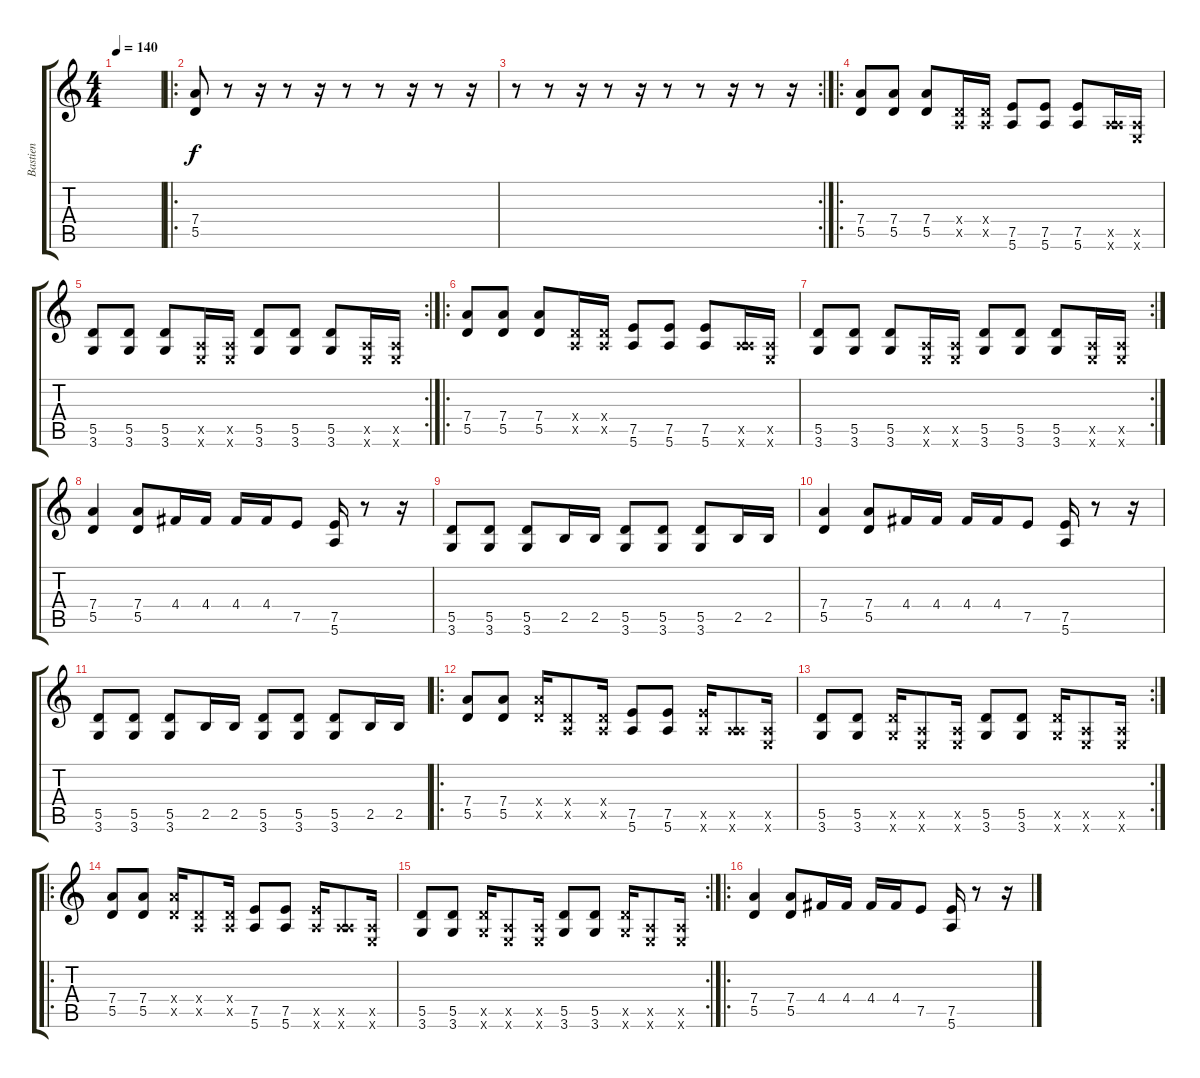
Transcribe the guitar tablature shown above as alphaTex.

\track ("Bastien" "Bastien") {instrument distortionguitar}
\staff {score tabs}
\tuning (E4 B3 G3 D3 A2 E2) {hide}
\ts (4 4)
\tempo 140
\clef g2
\ks c
|
\ro
(7.4 5.5).8 r.8 r.16 r.8 r.16 r.8 r.8 r.16 r.8 r.16 |
\rc 2
r.8 r.8 r.16 r.8 r.16 r.8 r.8 r.16 r.8 r.16 |
\ro
(7.4 5.5).8 (7.4 5.5).8 (7.4 5.5).8 (0.4{x} 0.5{x}).16 (0.4{x} 0.5{x}).16 (7.5 5.6).8 (7.5 5.6).8 (7.5 5.6).8 (0.5{x} 5.6{x}).16 (0.5{x} 0.6{x}).16 |
\rc 2
(5.5 3.6).8 (5.5 3.6).8 (5.5 3.6).8 (0.5{x} 0.6{x}).16 (0.5{x} 0.6{x}).16 (5.5 3.6).8 (5.5 3.6).8 (5.5 3.6).8 (0.5{x} 0.6{x}).16 (0.5{x} 0.6{x}).16 |
\ro
(7.4 5.5).8 (7.4 5.5).8 (7.4 5.5).8 (0.4{x} 0.5{x}).16 (0.4{x} 0.5{x}).16 (7.5 5.6).8 (7.5 5.6).8 (7.5 5.6).8 (0.5{x} 5.6{x}).16 (0.5{x} 0.6{x}).16 |
\rc 2
(5.5 3.6).8 (5.5 3.6).8 (5.5 3.6).8 (0.5{x} 0.6{x}).16 (0.5{x} 0.6{x}).16 (5.5 3.6).8 (5.5 3.6).8 (5.5 3.6).8 (0.5{x} 0.6{x}).16 (0.5{x} 0.6{x}).16 |
(7.4 5.5).4 (7.4 5.5).8 4.4.16 4.4.16 4.4.16 4.4.16 7.5.8 (7.5 5.6).16 r.8 r.16 |
(5.5 3.6).8 (5.5 3.6).8 (5.5 3.6).8 2.5.16 2.5.16 (5.5 3.6).8 (5.5 3.6).8 (5.5 3.6).8 2.5.16 2.5.16 |
(7.4 5.5).4 (7.4 5.5).8 4.4.16 4.4.16 4.4.16 4.4.16 7.5.8 (7.5 5.6).16 r.8 r.16 |
(5.5 3.6).8 (5.5 3.6).8 (5.5 3.6).8 2.5.16 2.5.16 (5.5 3.6).8 (5.5 3.6).8 (5.5 3.6).8 2.5.16 2.5.16 |
\ro
(7.4 5.5).8 (7.4 5.5).8 (7.4{x} 5.5{x}).16 (0.4{x} 0.5{x}).8 (0.4{x} 0.5{x}).16 (7.5 5.6).8 (7.5 5.6).8 (7.5{x} 5.6{x}).16 (0.5{x} 5.6{x}).8 (0.5{x} 0.6{x}).16 |
\rc 2
(5.5 3.6).8 (5.5 3.6).8 (5.5{x} 3.6{x}).16 (0.5{x} 0.6{x}).8 (0.5{x} 0.6{x}).16 (5.5 3.6).8 (5.5 3.6).8 (5.5{x} 3.6{x}).16 (0.5{x} 0.6{x}).8 (0.5{x} 0.6{x}).16 |
\ro
(7.4 5.5).8 (7.4 5.5).8 (7.4{x} 5.5{x}).16 (0.4{x} 0.5{x}).8 (0.4{x} 0.5{x}).16 (7.5 5.6).8 (7.5 5.6).8 (7.5{x} 5.6{x}).16 (0.5{x} 5.6{x}).8 (0.5{x} 0.6{x}).16 |
\rc 2
(5.5 3.6).8 (5.5 3.6).8 (5.5{x} 3.6{x}).16 (0.5{x} 0.6{x}).8 (0.5{x} 0.6{x}).16 (5.5 3.6).8 (5.5 3.6).8 (5.5{x} 3.6{x}).16 (0.5{x} 0.6{x}).8 (0.5{x} 0.6{x}).16 |
\ro
(7.4 5.5).4 (7.4 5.5).8 4.4.16 4.4.16 4.4.16 4.4.16 7.5.8 (7.5 5.6).16 r.8 r.16
